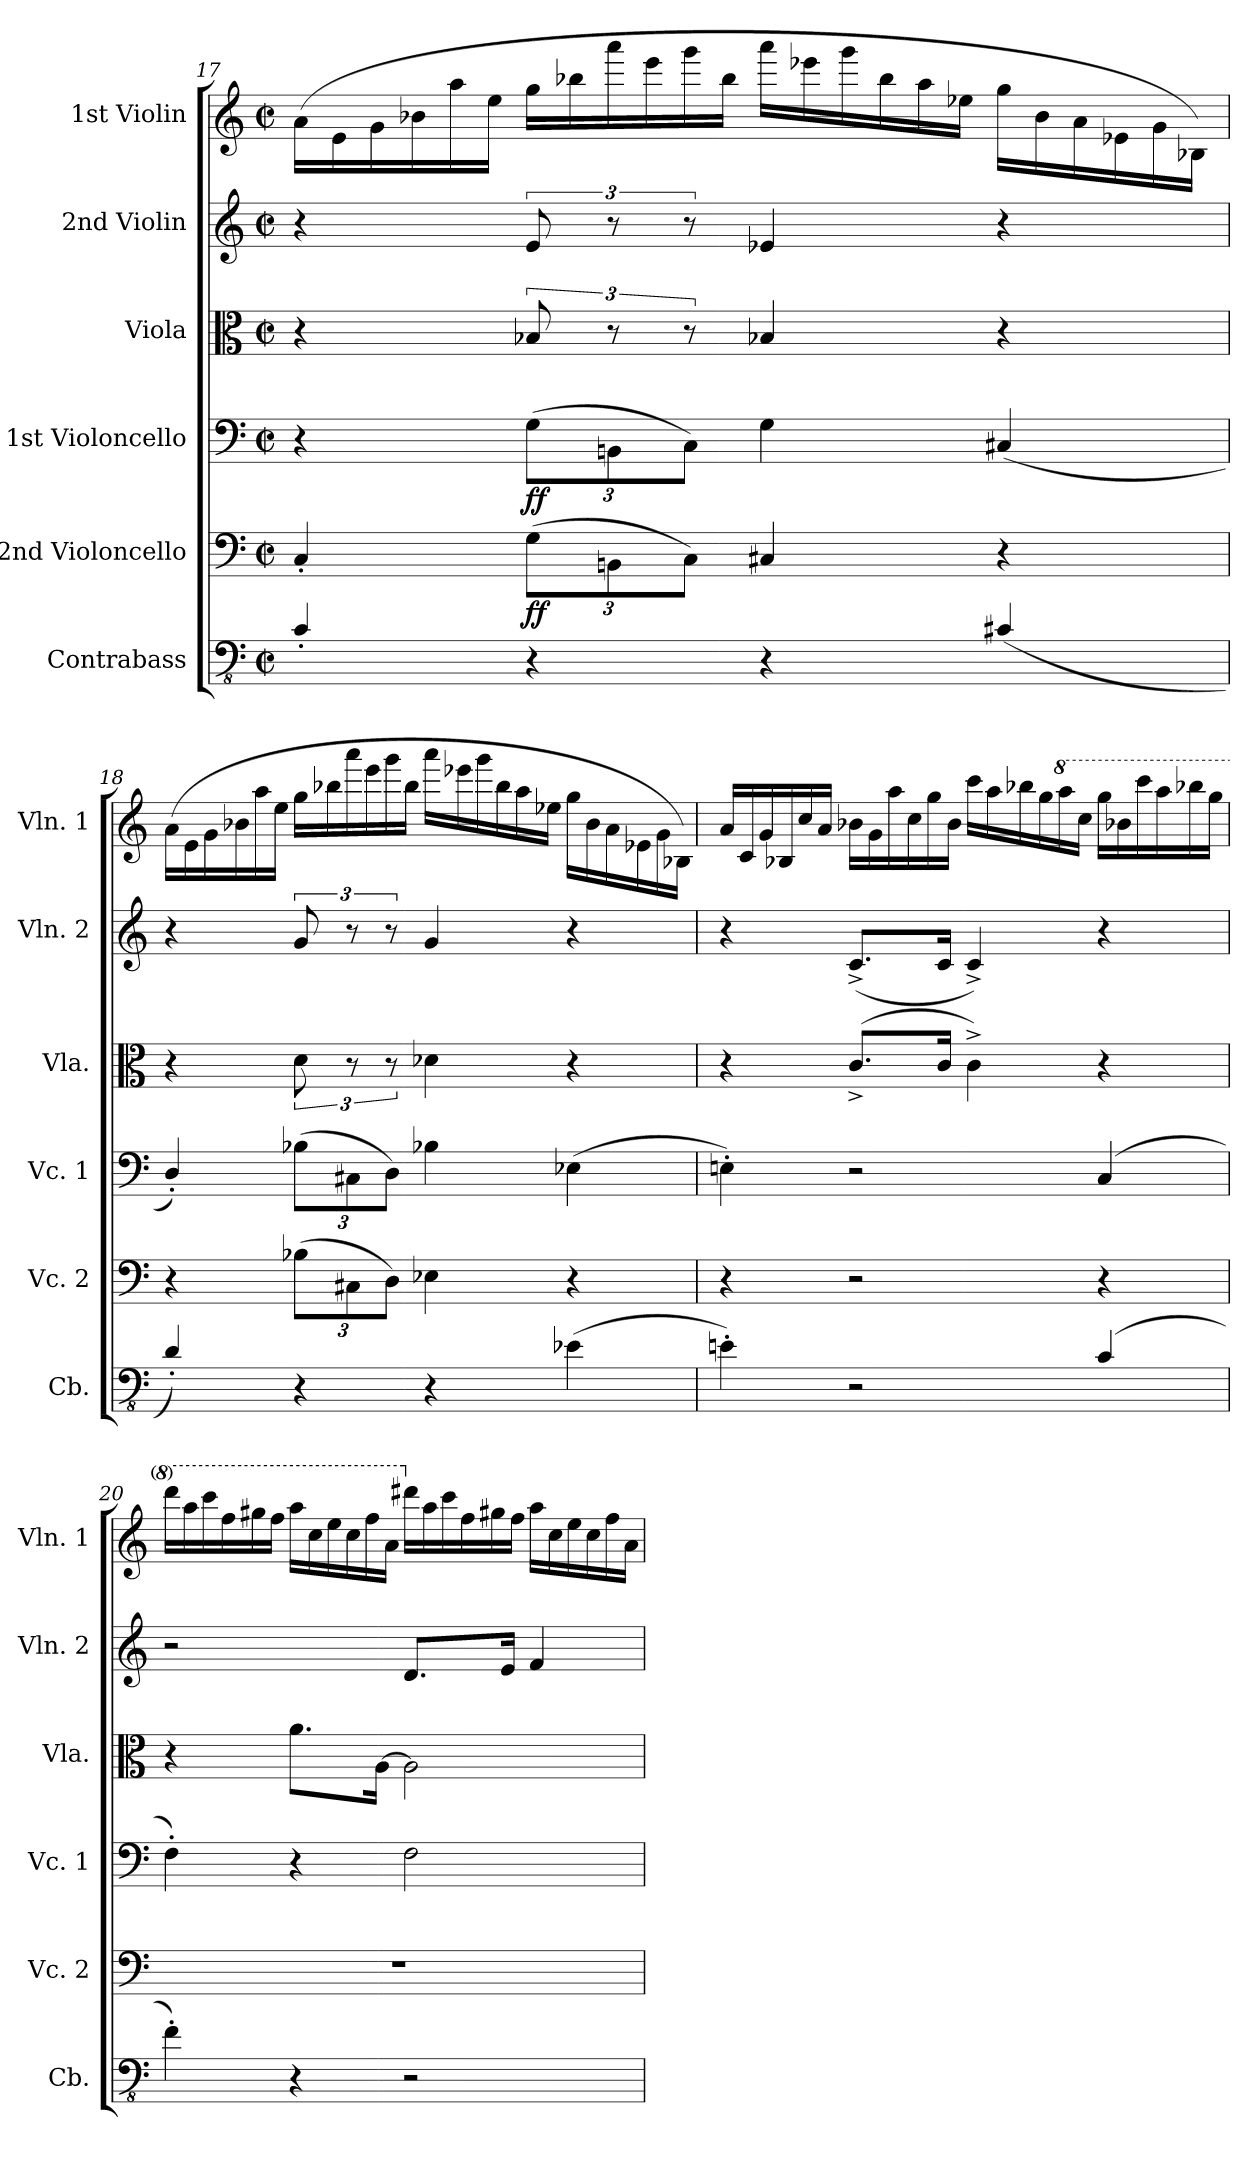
**kern	**kern	**dynam	**kern	**dynam	**kern	**kern	**kern
*part6	*part5	*part5	*part4	*part4	*part3	*part2	*part1
*staff6	*staff5	*staff5	*staff4	*staff4	*staff3	*staff2	*staff1
*I"Contrabass	*I"2nd Violoncello	*	*I"1st Violoncello	*	*I"Viola	*I"2nd Violin	*I"1st Violin
*I'Cb.	*I'Vc. 2	*	*I'Vc. 1	*	*I'Vla.	*I'Vln. 2	*I'Vln. 1
!!LO:PB:g=z
*clefFv4	*clefF4	*	*clefF4	*	*clefC3	*clefG2	*clefG2
*ITrd7c12	*	*	*	*	*	*	*
*k[]	*k[]	*	*k[]	*	*k[]	*k[]	*k[]
*M2/2	*M2/2	*	*M2/2	*	*M2/2	*M2/2	*M2/2
*met(c|)	*met(c|)	*	*met(c|)	*	*met(c|)	*met(c|)	*met(c|)
*	*	*	*	*	*	*	*Xtuplet
=17	=17	=17	=17	=17	=17	=17	=17
4CC'/	4C'/	.	4r	.	4r	4r	(24a\LL
.	.	.	.	.	.	.	24e\
.	.	.	.	.	.	.	24g\
.	.	.	.	.	.	.	24b-X\
.	.	.	.	.	.	.	24aa\
.	.	.	.	.	.	.	24ee\JJ
*	*Xbrackettup	*	*Xbrackettup	*	*	*	*
!	!	!LO:DY:b	!	!LO:DY:b	!	!	!
4r	(12G\L	ff	(12G\L	ff	12B-X/	12e/	24gg\LL
.	.	.	.	.	.	.	24bb-X\
.	12BBn\	.	12BBn\	.	12r	12r	24aaa\
.	.	.	.	.	.	.	24eee\
.	12C\J)	.	12C\J)	.	12r	12r	24ggg\
.	.	.	.	.	.	.	24bb-\JJ
4r	4C#X/	.	4G\	.	4B-X/	4e-X/	24aaa\LL
.	.	.	.	.	.	.	24eee-X\
.	.	.	.	.	.	.	24ggg\
.	.	.	.	.	.	.	24bb-\
.	.	.	.	.	.	.	24aa\
.	.	.	.	.	.	.	24ee-X\JJ
(4CC#X/	4r	.	(4C#X/	.	4r	4r	24gg\LL
.	.	.	.	.	.	.	24b-\
.	.	.	.	.	.	.	24a\
.	.	.	.	.	.	.	24e-X\
.	.	.	.	.	.	.	24g\
.	.	.	.	.	.	.	24B-X\JJ)
!!LO:LB:g=z
=18	=18	=18	=18	=18	=18	=18	=18
4DD'/)	4r	.	4D'/)	.	4r	4r	(24a\LL
.	.	.	.	.	.	.	24e\
.	.	.	.	.	.	.	24g\
.	.	.	.	.	.	.	24b-X\
.	.	.	.	.	.	.	24aa\
.	.	.	.	.	.	.	24ee\JJ
4r	(12B-X\L	.	(12B-X\L	.	12d\	12g/	24gg\LL
.	.	.	.	.	.	.	24bb-X\
.	12C#X\	.	12C#X\	.	12r	12r	24aaa\
.	.	.	.	.	.	.	24eee\
.	12D\J)	.	12D\J)	.	12r	12r	24ggg\
.	.	.	.	.	.	.	24bb-\JJ
4r	4E-X\	.	4B-X\	.	4d-X\	4g/	24aaa\LL
.	.	.	.	.	.	.	24eee-X\
.	.	.	.	.	.	.	24ggg\
.	.	.	.	.	.	.	24bb-\
.	.	.	.	.	.	.	24aa\
.	.	.	.	.	.	.	24ee-X\JJ
(4EE-X\	4r	.	(4E-X\	.	4r	4r	24gg\LL
.	.	.	.	.	.	.	24b-\
.	.	.	.	.	.	.	24a\
.	.	.	.	.	.	.	24e-X\
.	.	.	.	.	.	.	24g\
.	.	.	.	.	.	.	24B-X\JJ)
!!LO:PB:g=z
=19	=19	=19	=19	=19	=19	=19	=19
4EEn'\)	4r	.	4En'\)	.	4r	4r	24a/LL
.	.	.	.	.	.	.	24c/
.	.	.	.	.	.	.	24g/
.	.	.	.	.	.	.	24B-X/
.	.	.	.	.	.	.	24cc/
.	.	.	.	.	.	.	24a/JJ
2r	2r	.	2r	.	(8.c^/L	(8.c^/L	24b-X\LL
.	.	.	.	.	.	.	24g\
.	.	.	.	.	.	.	24aa\
.	.	.	.	.	.	.	24cc\
.	.	.	.	.	.	.	24gg\
.	.	.	.	.	16c/Jk	16c/Jk	.
.	.	.	.	.	.	.	24b-\JJ
.	.	.	.	.	4c^\)	4c^/)	24ccc\LL
.	.	.	.	.	.	.	24aa\
.	.	.	.	.	.	.	24bb-X\
.	.	.	.	.	.	.	24gg\
*	*	*	*	*	*	*	*8va
.	.	.	.	.	.	.	24aaa\
.	.	.	.	.	.	.	24ccc\JJ
(4CC/	4r	.	(4C/	.	4r	4r	24ggg\LL
.	.	.	.	.	.	.	24bb-X\
.	.	.	.	.	.	.	24cccc\
.	.	.	.	.	.	.	24aaa\
.	.	.	.	.	.	.	24bbb-X\
.	.	.	.	.	.	.	24ggg\JJ
!!LO:LB:g=z
=20	=20	=20	=20	=20	=20	=20	=20
4FF'\)	1r	.	4F'\)	.	4r	2r	24dddd\LL
.	.	.	.	.	.	.	24aaa\
.	.	.	.	.	.	.	24cccc\
.	.	.	.	.	.	.	24fff\
.	.	.	.	.	.	.	24ggg#X\
.	.	.	.	.	.	.	24fff\JJ
4r	.	.	4r	.	8.a\L	.	24aaa\LL
.	.	.	.	.	.	.	24ccc\
.	.	.	.	.	.	.	24eee\
.	.	.	.	.	.	.	24ccc\
.	.	.	.	.	.	.	24fff\
.	.	.	.	.	[16A\Jk	.	.
.	.	.	.	.	.	.	24aa\JJ
*	*	*	*	*	*	*	*X8va
2r	.	.	2F\	.	2A\]	8.d/L	24ddd#X\LL
.	.	.	.	.	.	.	24aa\
.	.	.	.	.	.	.	24ccc\
.	.	.	.	.	.	.	24ff\
.	.	.	.	.	.	.	24gg#X\
.	.	.	.	.	.	16e/Jk	.
.	.	.	.	.	.	.	24ff\JJ
.	.	.	.	.	.	4f/	24aa\LL
.	.	.	.	.	.	.	24cc\
.	.	.	.	.	.	.	24ee\
.	.	.	.	.	.	.	24cc\
.	.	.	.	.	.	.	24ff\
.	.	.	.	.	.	.	24a\JJ
=	=	=	=	=	=	=	=
*-	*-	*-	*-	*-	*-	*-	*-
